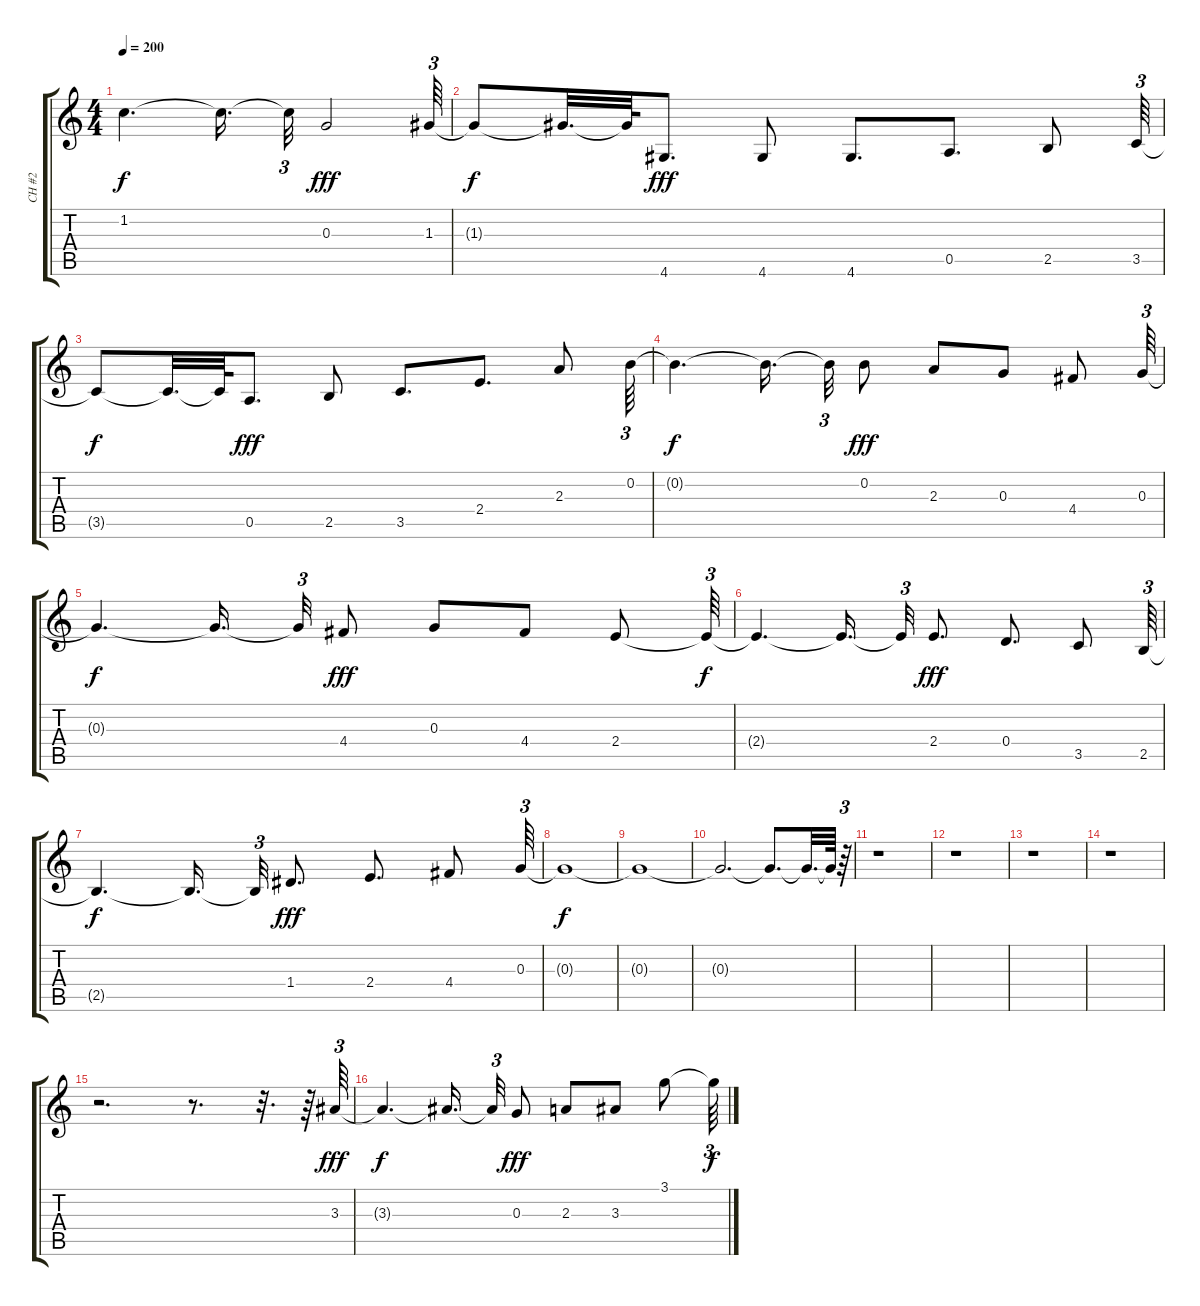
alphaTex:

\track ("CH #2" "CH #2") {instrument distortionguitar}
\staff {score tabs}
\tuning (E4 B3 G3 D3 A2 E2) {hide}
\ts (4 4)
\tempo 200
\clef g2
\ks c
1.2{t}.4{d dy f} 1.2{t}.16{d} 1.2{t}.32{tu (3 2)} 0.3.2{dy fff} 1.3.64{tu (3 2)} |
1.3{t}.8{dy f} 1.3{t}.32{d} 1.3{t}.64 4.6.8{d dy fff} 4.6.8 4.6.8{d} 0.5.8{d} 2.5.8 3.5.64{tu (3 2)} |
3.5{t}.8{dy f} 3.5{t}.32{d} 3.5{t}.64 0.5.8{d dy fff} 2.5.8 3.5.8{d} 2.4.8{d} 2.3.8 0.2.64{tu (3 2)} |
0.2{t}.4{d dy f} 0.2{t}.16{d beam splitsecondary} 0.2{t}.32{tu (3 2)} 0.2.8{dy fff} 2.3.8 0.3.8 4.4.8 0.3.64{tu (3 2)} |
0.3{t}.4{d dy f} 0.3{t}.16{d beam splitsecondary} 0.3{t}.32{tu (3 2)} 4.4.8{dy fff} 0.3.8 4.4.8 2.4.8 2.4{t}.64{tu (3 2) dy f} |
2.4{t}.4{d} 2.4{t}.16{d beam splitsecondary} 2.4{t}.32{tu (3 2)} 2.4.8{d dy fff} 0.4.8{d} 3.5.8 2.5.64{tu (3 2)} |
2.5{t}.4{d dy f} 2.5{t}.16{d beam splitsecondary} 2.5{t}.32{tu (3 2)} 1.4.8{d dy fff} 2.4.8{d} 4.4.8 0.3.64{tu (3 2)} |
0.3{t}.1{dy f} |
0.3{t}.1 |
0.3{t}.2{d} 0.3{t}.8{d} 0.3{t}.32{d} 0.3{t}.64 r.64{tu (3 2)} |
r.1 |
r.1 |
r.1 |
r.1 |
r.2{d} r.8{d} r.32{d} r.64 3.3.64{tu (3 2) dy fff} |
3.3{t}.4{d dy f} 3.3{t}.16{d beam splitsecondary} 3.3{t}.32{tu (3 2)} 0.3.8{dy fff} 2.3.8 3.3.8 3.1.8 3.1{t}.64{tu (3 2) dy f}
